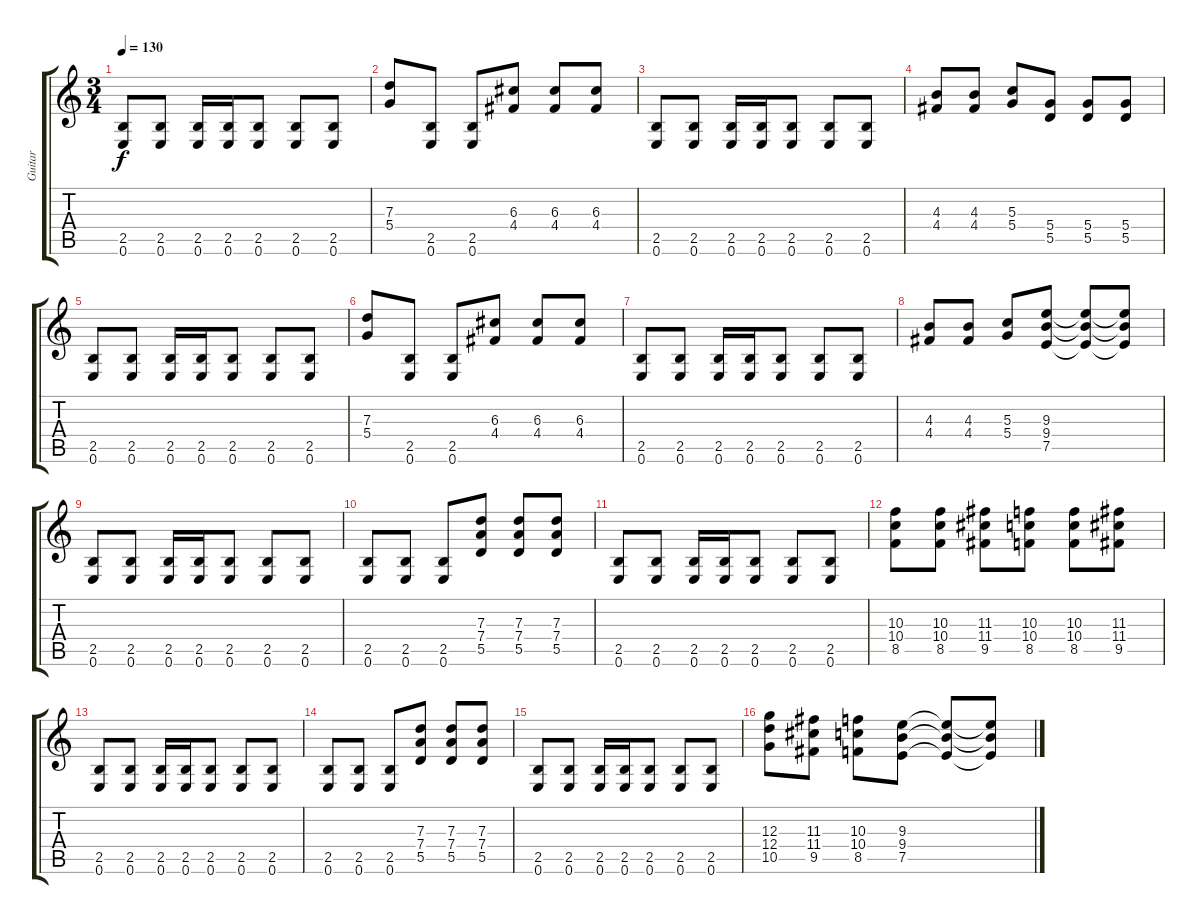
\track ("Guitar" "Guitar") {instrument distortionguitar}
\staff {score tabs}
\tuning (E4 B3 G3 D3 A2 E2) {hide}
\ts (3 4)
\tempo 130
\clef g2
\ks c
(2.5 0.6).8{dy f} (2.5 0.6).8 (2.5 0.6).16 (2.5 0.6).16 (2.5 0.6).8 (2.5 0.6).8 (2.5 0.6).8 |
(7.3 5.4).8 (2.5 0.6).8 (2.5 0.6).8 (6.3 4.4).8 (6.3 4.4).8 (6.3 4.4).8 |
(2.5 0.6).8 (2.5 0.6).8 (2.5 0.6).16 (2.5 0.6).16 (2.5 0.6).8 (2.5 0.6).8 (2.5 0.6).8 |
(4.3 4.4).8 (4.3 4.4).8 (5.3 5.4).8 (5.4 5.5).8 (5.4 5.5).8 (5.4 5.5).8 |
(2.5 0.6).8 (2.5 0.6).8 (2.5 0.6).16 (2.5 0.6).16 (2.5 0.6).8 (2.5 0.6).8 (2.5 0.6).8 |
(7.3 5.4).8 (2.5 0.6).8 (2.5 0.6).8 (6.3 4.4).8 (6.3 4.4).8 (6.3 4.4).8 |
(2.5 0.6).8 (2.5 0.6).8 (2.5 0.6).16 (2.5 0.6).16 (2.5 0.6).8 (2.5 0.6).8 (2.5 0.6).8 |
(4.3 4.4).8 (4.3 4.4).8 (5.3 5.4).8 (9.3 9.4 7.5).8 (9.3{t} 9.4{t} 7.5{t}).8 (9.3{t} 9.4{t} 7.5{t}).8 |
(2.5 0.6).8 (2.5 0.6).8 (2.5 0.6).16 (2.5 0.6).16 (2.5 0.6).8 (2.5 0.6).8 (2.5 0.6).8 |
(2.5 0.6).8 (2.5 0.6).8 (2.5 0.6).8 (7.3 7.4 5.5).8 (7.3 7.4 5.5).8 (7.3 7.4 5.5).8 |
(2.5 0.6).8 (2.5 0.6).8 (2.5 0.6).16 (2.5 0.6).16 (2.5 0.6).8 (2.5 0.6).8 (2.5 0.6).8 |
(10.3 10.4 8.5).8 (10.3 10.4 8.5).8 (11.3 11.4 9.5).8 (10.3 10.4 8.5).8 (10.3 10.4 8.5).8 (11.3 11.4 9.5).8 |
(2.5 0.6).8 (2.5 0.6).8 (2.5 0.6).16 (2.5 0.6).16 (2.5 0.6).8 (2.5 0.6).8 (2.5 0.6).8 |
(2.5 0.6).8 (2.5 0.6).8 (2.5 0.6).8 (7.3 7.4 5.5).8 (7.3 7.4 5.5).8 (7.3 7.4 5.5).8 |
(2.5 0.6).8 (2.5 0.6).8 (2.5 0.6).16 (2.5 0.6).16 (2.5 0.6).8 (2.5 0.6).8 (2.5 0.6).8 |
(12.3 12.4 10.5).8 (11.3 11.4 9.5).8 (10.3 10.4 8.5).8 (9.3 9.4 7.5).8 (9.3{t} 9.4{t} 7.5{t}).8 (9.3{t} 9.4{t} 7.5{t}).8
